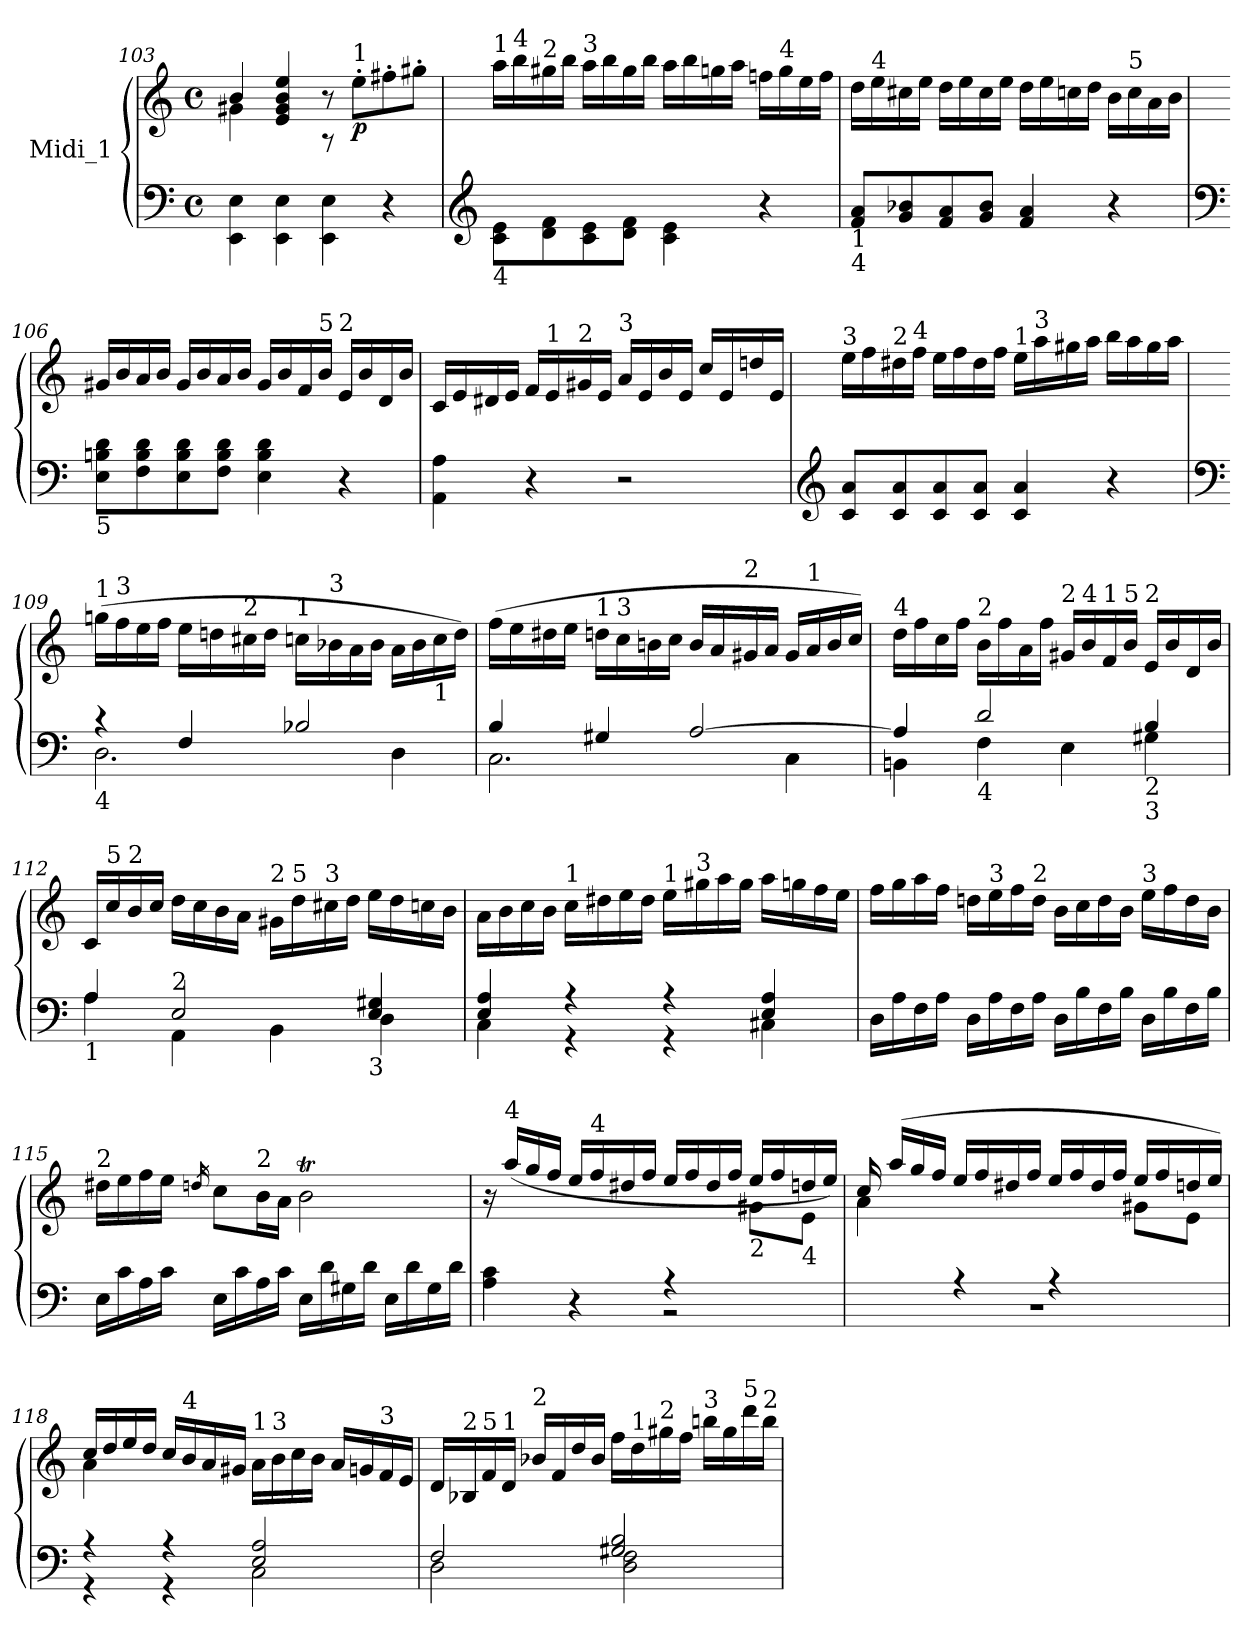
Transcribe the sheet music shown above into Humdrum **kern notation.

**kern	**kern	**dynam
*part1	*part1	*part1
*staff2	*staff1	*staff1/2
*I"Midi_1	*	*
*clefF4	*clefG2	*
*k[]	*k[]	*
*M4/4	*M4/4	*
*met(c)	*met(c)	*
=103	=103	=103
*^	*^	*
4ryy	4EE\ 4E\	4b/	4g#X\	.
4ryy	4EE\ 4E\	4e/ 4g#/ 4b/ 4ee/	2.ryy	.
8rb	4EE\ 4E\	8r	.	.
!	!	!LO:TX:a:t=1	!	!
!	!	!	!	!LO:DY:b
8ryy	.	8ee'\L	.	p
4ryy	4r	8ff#X'\	.	.
.	.	8gg#X'\J	.	.
*	*	*v	*v	*
=104	=104	=104	=104
*clefG2	*	*	*
!	!	!LO:TX:a:t=1	!
!LO:TX:b:t=4	!	!	!
2ryy	8c\ 8e\L	16aa\LL	.
!	!	!LO:TX:a:t=4	!
.	.	16bb\	.
!	!	!LO:TX:a:t=2	!
.	8d\ 8f\	16gg#X\	.
.	.	16bb\JJ	.
!	!	!LO:TX:a:t=3	!
.	8c\ 8e\	16aa\LL	.
.	.	16bb\	.
.	8d\ 8f\J	16gg#\	.
.	.	16bb\JJ	.
2ryy	4c\ 4e\	16aa\LL	.
.	.	16bb\	.
.	.	16ggn\	.
.	.	16aa\JJ	.
.	4r	16ffni\LL	.
!	!	!LO:TX:a:t=4	!
.	.	16gg\	.
.	.	16ee\	.
.	.	16ff\JJ	.
*v	*v	*	*
!!LO:PB:g=z
=105	=105	=105
!LO:TX:b:t=1	!	!
!LO:TX:b:t=4	!	!
8f/ 8a/L	16dd\LL	.
!	!LO:TX:a:t=4	!
.	16ee\	.
8g/ 8b-X/	16cc#X\	.
.	16ee\JJ	.
8f/ 8a/	16dd\LL	.
.	16ee\	.
8g/ 8b-/J	16cc#\	.
.	16ee\JJ	.
4f/ 4a/	16dd\LL	.
.	16ee\	.
.	16ccn\	.
.	16dd\JJ	.
4r	16b\LL	.
!	!LO:TX:a:t=5	!
.	16cc\	.
.	16a\	.
.	16b\JJ	.
=106	=106	=106
*clefF4	*	*
!LO:TX:b:t=5	!	!
8E\ 8Bni\ 8d\L	16g#X/LL	.
.	16b/	.
8F\ 8B\ 8d\	16a/	.
.	16b/JJ	.
8E\ 8B\ 8d\	16g#/LL	.
.	16b/	.
8F\ 8B\ 8d\J	16a/	.
.	16b/JJ	.
4E\ 4B\ 4d\	16g#/LL	.
.	16b/	.
.	16f/	.
!	!LO:TX:a:t=5	!
.	16b/JJ	.
!	!LO:TX:a:t=2	!
4r	16e/LL	.
.	16b/	.
.	16d/	.
.	16b/JJ	.
!!LO:LB:g=z
=107	=107	=107
4AA\ 4A\	16c/LL	.
.	16e/	.
.	16d#X/	.
.	16e/JJ	.
4r	16f/LL	.
!	!LO:TX:a:t=1	!
.	16e/	.
!	!LO:TX:a:t=2	!
.	16g#X/	.
.	16e/JJ	.
!	!LO:TX:a:t=3	!
2r	16a/LL	.
.	16e/	.
.	16b/	.
.	16e/JJ	.
.	16cc/LL	.
.	16e/	.
.	16ddni/	.
.	16e/JJ	.
!!LO:LB:g=z
=108	=108	=108
*clefG2	*	*
*^	*	*
!	!	!LO:TX:a:t=3	!
8c/ 8a/L	2ryy	16ee\LL	.
.	.	16ff\	.
!	!	!LO:TX:a:t=2	!
8c/ 8a/	.	16dd#X\	.
!	!	!LO:TX:a:t=4	!
.	.	16ff\JJ	.
8c/ 8a/	.	16ee\LL	.
.	.	16ff\	.
8c/ 8a/J	.	16dd#\	.
.	.	16ff\JJ	.
!	!	!LO:TX:a:t=1	!
4c/ 4a/	2ryy	16ee\LL	.
!	!	!LO:TX:a:t=3	!
.	.	16aa\	.
.	.	16gg#X\	.
.	.	16aa\JJ	.
4r	.	16bb\LL	.
.	.	16aa\	.
.	.	16gg#\	.
.	.	16aa\JJ	.
=109	=109	=109	=109
*clefF4	*	*	*
!	!	!LO:TX:a:t=1	!
!LO:TX:b:t=4	!	!	!
4r	2.D\	(>16ggni\LL	.
!	!	!LO:TX:a:t=3	!
.	.	16ff\	.
.	.	16ee\	.
.	.	16ff\JJ	.
4F/	.	16ee\LL	.
.	.	16ddni\	.
!	!	!LO:TX:a:t=2	!
.	.	16cc#X\	.
.	.	16dd\JJ	.
!	!	!LO:TX:a:t=1	!
2B-X/	.	16ccn\LL	.
!	!	!LO:TX:a:t=3	!
.	.	16b-X\	.
.	.	16a\	.
.	.	16b-\JJ	.
.	4D\	16a\LL	.
.	.	16b-\	.
!	!	!LO:TX:b:t=1	!
.	.	16cc\	.
.	.	16dd\JJ)	.
!!LO:LB:g=z
=110	=110	=110	=110
4B/	2.C\	(>16ff\LL	.
.	.	16ee\	.
.	.	16dd#X\	.
.	.	16ee\JJ	.
!	!	!LO:TX:a:t=1	!
4G#X/	.	16ddn\LL	.
!	!	!LO:TX:a:t=3	!
.	.	16cc\	.
.	.	16bni\	.
.	.	16cc\JJ	.
[2A/	.	16b/LL	.
.	.	16a/	.
!	!	!LO:TX:a:t=2	!
.	.	16g#X/	.
.	.	16a/JJ	.
.	4C\	16g#/LL	.
!	!	!LO:TX:a:t=1	!
.	.	16a/	.
.	.	16b/	.
.	.	16cc/JJ)	.
=111	=111	=111	=111
!	!	!LO:TX:a:t=4	!
4A/]	4BBni\	16dd\LL	.
.	.	16ff\	.
.	.	16cc\	.
.	.	16ff\JJ	.
!	!	!LO:TX:a:t=2	!
!LO:TX:b:t=4	!	!	!
2d/	4F\	16b\LL	.
.	.	16ff\	.
.	.	16a\	.
.	.	16ff\JJ	.
!	!	!LO:TX:a:t=2	!
.	4E\	16g#X/LL	.
!	!	!LO:TX:a:t=4	!
.	.	16b/	.
!	!	!LO:TX:a:t=1	!
.	.	16f/	.
!	!	!LO:TX:a:t=5	!
.	.	16b/JJ	.
!	!	!LO:TX:a:t=2	!
!LO:TX:b:t=2	!	!	!
!LO:TX:b:t=3	!	!	!
4B/	4G#X\	16e/LL	.
.	.	16b/	.
.	.	16d/	.
.	.	16b/JJ	.
!!LO:PB:g=z
=112	=112	=112	=112
!LO:TX:b:t=1	!	!	!
4A/	4A\	16c/LL	.
!	!	!LO:TX:a:t=5	!
.	.	16cc/	.
!	!	!LO:TX:a:t=2	!
.	.	16b/	.
.	.	16cc/JJ	.
!LO:TX:a:t=2	!	!	!
2E/	4AA\	16dd\LL	.
.	.	16cc\	.
.	.	16b\	.
.	.	16a\JJ	.
!	!	!LO:TX:a:t=2	!
.	4BB\	16g#X\LL	.
!	!	!LO:TX:a:t=5	!
.	.	16dd\	.
!	!	!LO:TX:a:t=3	!
.	.	16cc#X\	.
.	.	16dd\JJ	.
!LO:TX:b:t=3	!	!	!
4E/ 4G#X/	4D\	16ee\LL	.
.	.	16dd\	.
.	.	16ccn\	.
.	.	16b\JJ	.
=113	=113	=113	=113
4E/ 4A/	4C\	16a\LL	.
.	.	16b\	.
.	.	16cc\	.
.	.	16b\JJ	.
!	!	!LO:TX:a:t=1	!
4r	4r	16cc\LL	.
.	.	16dd#X\	.
.	.	16ee\	.
.	.	16dd#\JJ	.
!	!	!LO:TX:a:t=1	!
4r	4r	16ee\LL	.
!	!	!LO:TX:a:t=3	!
.	.	16gg#X\	.
.	.	16aa\	.
.	.	16gg#\JJ	.
4E/ 4A/	4C#X\	16aa\LL	.
.	.	16ggn\	.
.	.	16ff\	.
.	.	16ee\JJ	.
*v	*v	*	*
!!LO:LB:g=z
=114	=114	=114
16D\LL	16ff\LL	.
16A\	16gg\	.
16F\	16aa\	.
16A\JJ	16ff\JJ	.
16D\LL	16ddni\LL	.
!	!LO:TX:a:t=3	!
16A\	16ee\	.
16F\	16ff\	.
!	!LO:TX:a:t=2	!
16A\JJ	16dd\JJ	.
16D\LL	16b\LL	.
16B\	16cc\	.
16F\	16dd\	.
16B\JJ	16b\JJ	.
!	!LO:TX:a:t=3	!
16D\LL	16ee\LL	.
16B\	16ff\	.
16F\	16dd\	.
16B\JJ	16b\JJ	.
=115	=115	=115
!	!LO:TX:a:t=2	!
16E\LL	16dd#X\LL	.
16c\	16ee\	.
16A\	16ff\	.
16c\JJ	16ee\JJ	.
.	16qddn/	.
16E\LL	8cc\L	.
16c\	.	.
!	!LO:TX:a:t=2	!
16A\	16b\L	.
16c\JJ	16a\JJ	.
16E\LL	2bt\	.
16d\	.	.
16G#X\	.	.
16d\JJ	.	.
16E\LL	.	.
16d\	.	.
16G#\	.	.
16d\JJ	.	.
!!LO:LB:g=z
=116	=116	=116
*^	*^	*
2ryy	4A\ 4c\	16r	2.ryy	.
!	!	!LO:TX:a:t=4	!	!
.	.	(>16aa/LL	.	.
.	.	16gg/	.	.
.	.	16ff/JJ	.	.
.	4r	16ee/LL	.	.
!	!	!LO:TX:a:t=4	!	!
.	.	16ff/	.	.
.	.	16dd#X/	.	.
.	.	16ff/JJ	.	.
4r	2r	16ee/LL	.	.
.	.	16ff/	.	.
.	.	16dd#/	.	.
.	.	16ff/JJ	.	.
!	!	!LO:TX:b:t=2	!	!
4ryy	.	16ee/LL	8g#X\L	.
.	.	16ff/	.	.
!	!	!LO:TX:b:t=4	!	!
.	.	16ddn/	8e\J	.
.	.	16ee/JJ)	.	.
=117	=117	=117	=117	=117
4ryy	1r	16cc/	4a\	.
.	.	(>16aa/LL	.	.
.	.	16gg/	.	.
.	.	16ff/JJ	.	.
4r	.	16ee/LL	2ryy	.
.	.	16ff/	.	.
.	.	16dd#X/	.	.
.	.	16ff/JJ	.	.
4r	.	16ee/LL	.	.
.	.	16ff/	.	.
.	.	16dd#/	.	.
.	.	16ff/JJ	.	.
4ryy	.	16ee/LL	8g#X\L	.
.	.	16ff/	.	.
.	.	16ddn/	8e\J	.
.	.	16ee/JJ)	.	.
!!LO:LB:g=z	!!
=118	=118	=118	=118	=118
*	*^	*	*	*
4ryy	4r	4r	16cc/LL	4a\	.
.	.	.	16dd/	.	.
.	.	.	16ee/	.	.
.	.	.	16dd/JJ	.	.
4ryy	4r	4r	16cc/LL	2.ryy	.
!	!	!	!LO:TX:a:t=4	!	!
.	.	.	16b/	.	.
.	.	.	16a/	.	.
.	.	.	16g#X/JJ	.	.
!	!	!	!LO:TX:a:t=1	!	!
2ryy	2E/ 2A/	2C\	16a\LL	.	.
!	!	!	!LO:TX:a:t=3	!	!
.	.	.	16b\	.	.
.	.	.	16cc\	.	.
.	.	.	16b\JJ	.	.
.	.	.	16a/LL	.	.
.	.	.	16gn/	.	.
!	!	!	!LO:TX:a:t=3	!	!
.	.	.	16f/	.	.
.	.	.	16e/JJ	.	.
*	*	*	*v	*v	*
=119	=119	=119	=119	=119
2ryy	2F/	2D\	16d/LL	.
!	!	!	!LO:TX:a:t=2	!
.	.	.	16B-X/	.
!	!	!	!LO:TX:a:t=5	!
.	.	.	16f/	.
!	!	!	!LO:TX:a:t=1	!
.	.	.	16d/JJ	.
!	!	!	!LO:TX:a:t=2	!
.	.	.	16b-X/LL	.
.	.	.	16f/	.
.	.	.	16dd/	.
.	.	.	16b-/JJ	.
2ryy	2G#X/ 2B/	2D\ 2F\	16ff\LL	.
!	!	!	!LO:TX:a:t=1	!
.	.	.	16dd\	.
!	!	!	!LO:TX:a:t=2	!
.	.	.	16gg#X\	.
.	.	.	16ff\JJ	.
!	!	!	!LO:TX:a:t=3	!
.	.	.	16bbni\LL	.
.	.	.	16gg#\	.
!	!	!	!LO:TX:a:t=5	!
.	.	.	16ddd\	.
!	!	!	!LO:TX:a:t=2	!
.	.	.	16bb\JJ	.
*v	*v	*v	*	*
=	=	=
*-	*-	*-
